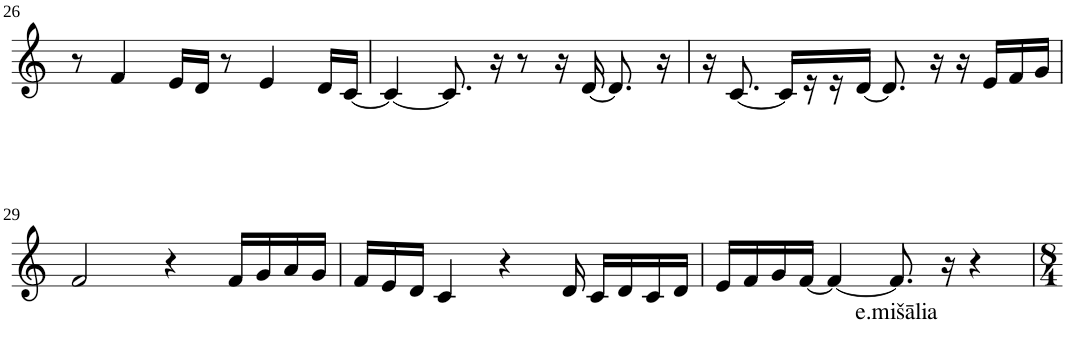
**kern	**text
*part1	*part1
*staff1	*staff1
*I"Violin	*
!!LO:PB:g=z
*clefG2	*
*k[]	*
*M4/4	*
=26	=26
8r	.
4f/	.
16e/LL	.
16d/JJ	.
8r	.
4e/	.
16d/LL	.
[16c/JJ	.
=27	=27
4c/_	.
8.c/]	.
16r	.
8r	.
16r	.
[16d/	.
8.d/]	.
16r	.
=28	=28
16r	.
[8.c/	.
16c/LL]	.
16r	.
16r	.
[16d/JJ	.
8.d/]	.
16r	.
16r	.
16e/LL	.
16f/	.
16g/JJ	.
!!LO:LB:g=z
=29	=29
2f/	.
4r	.
16f/LL	.
16g/	.
16a/	.
16g/JJ	.
=30	=30
16f/LL	.
16e/	.
16d/JJ	.
4c/	.
4r	.
16d/	.
16c/LL	.
16d/	.
16c/	.
16d/JJ	.
=31	=31
16e/LL	.
16f/	.
16g/	.
[16f/JJ	.
4f/_	.
!	!LO:LY:b
8.f/]	e.mišālia
16r	.
4r	.
=	=
*-	*-
